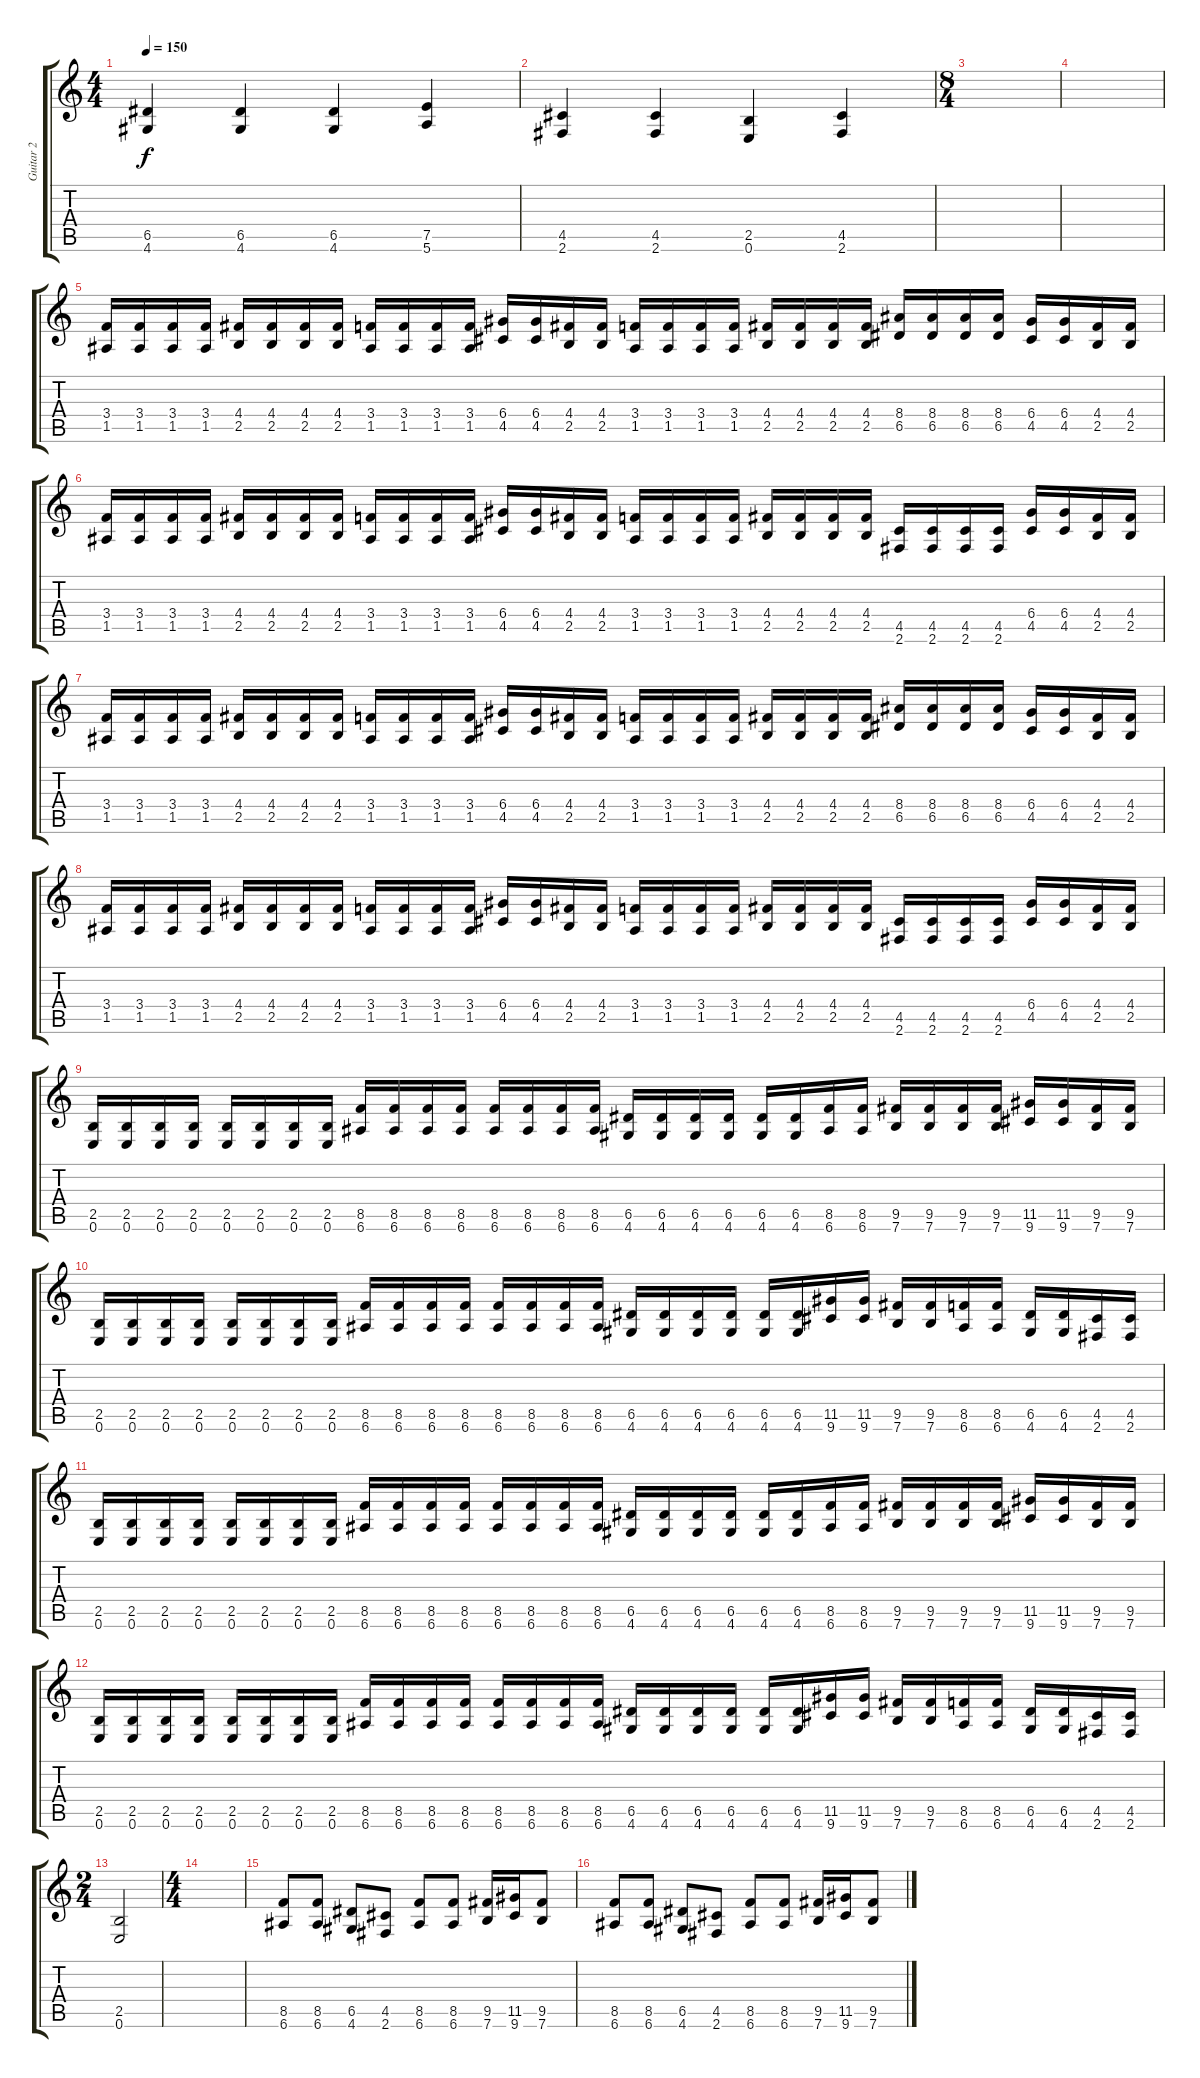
\track ("Guitar 2" "Guitar 2") {instrument distortionguitar}
\staff {score tabs}
\tuning (E4 B3 G3 D3 A2 E2) {hide}
\ts (4 4)
\tempo 150
\clef g2
\ks c
(6.5 4.6).4{dy f} (6.5 4.6).4 (6.5 4.6).4 (7.5 5.6).4 |
(4.5 2.6).4 (4.5 2.6).4 (2.5 0.6).4 (4.5 2.6).4 |
\ts (8 4)
|
|
(3.4 1.5).16 (3.4 1.5).16 (3.4 1.5).16 (3.4 1.5).16 (4.4 2.5).16 (4.4 2.5).16 (4.4 2.5).16 (4.4 2.5).16 (3.4 1.5).16 (3.4 1.5).16 (3.4 1.5).16 (3.4 1.5).16 (6.4 4.5).16 (6.4 4.5).16 (4.4 2.5).16 (4.4 2.5).16 (3.4 1.5).16 (3.4 1.5).16 (3.4 1.5).16 (3.4 1.5).16 (4.4 2.5).16 (4.4 2.5).16 (4.4 2.5).16 (4.4 2.5).16 (8.4 6.5).16 (8.4 6.5).16 (8.4 6.5).16 (8.4 6.5).16 (6.4 4.5).16 (6.4 4.5).16 (4.4 2.5).16 (4.4 2.5).16 |
(3.4 1.5).16 (3.4 1.5).16 (3.4 1.5).16 (3.4 1.5).16 (4.4 2.5).16 (4.4 2.5).16 (4.4 2.5).16 (4.4 2.5).16 (3.4 1.5).16 (3.4 1.5).16 (3.4 1.5).16 (3.4 1.5).16 (6.4 4.5).16 (6.4 4.5).16 (4.4 2.5).16 (4.4 2.5).16 (3.4 1.5).16 (3.4 1.5).16 (3.4 1.5).16 (3.4 1.5).16 (4.4 2.5).16 (4.4 2.5).16 (4.4 2.5).16 (4.4 2.5).16 (4.5 2.6).16 (4.5 2.6).16 (4.5 2.6).16 (4.5 2.6).16 (6.4 4.5).16 (6.4 4.5).16 (4.4 2.5).16 (4.4 2.5).16 |
(3.4 1.5).16 (3.4 1.5).16 (3.4 1.5).16 (3.4 1.5).16 (4.4 2.5).16 (4.4 2.5).16 (4.4 2.5).16 (4.4 2.5).16 (3.4 1.5).16 (3.4 1.5).16 (3.4 1.5).16 (3.4 1.5).16 (6.4 4.5).16 (6.4 4.5).16 (4.4 2.5).16 (4.4 2.5).16 (3.4 1.5).16 (3.4 1.5).16 (3.4 1.5).16 (3.4 1.5).16 (4.4 2.5).16 (4.4 2.5).16 (4.4 2.5).16 (4.4 2.5).16 (8.4 6.5).16 (8.4 6.5).16 (8.4 6.5).16 (8.4 6.5).16 (6.4 4.5).16 (6.4 4.5).16 (4.4 2.5).16 (4.4 2.5).16 |
(3.4 1.5).16 (3.4 1.5).16 (3.4 1.5).16 (3.4 1.5).16 (4.4 2.5).16 (4.4 2.5).16 (4.4 2.5).16 (4.4 2.5).16 (3.4 1.5).16 (3.4 1.5).16 (3.4 1.5).16 (3.4 1.5).16 (6.4 4.5).16 (6.4 4.5).16 (4.4 2.5).16 (4.4 2.5).16 (3.4 1.5).16 (3.4 1.5).16 (3.4 1.5).16 (3.4 1.5).16 (4.4 2.5).16 (4.4 2.5).16 (4.4 2.5).16 (4.4 2.5).16 (4.5 2.6).16 (4.5 2.6).16 (4.5 2.6).16 (4.5 2.6).16 (6.4 4.5).16 (6.4 4.5).16 (4.4 2.5).16 (4.4 2.5).16 |
(2.5 0.6).16 (2.5 0.6).16 (2.5 0.6).16 (2.5 0.6).16 (2.5 0.6).16 (2.5 0.6).16 (2.5 0.6).16 (2.5 0.6).16 (8.5 6.6).16 (8.5 6.6).16 (8.5 6.6).16 (8.5 6.6).16 (8.5 6.6).16 (8.5 6.6).16 (8.5 6.6).16 (8.5 6.6).16 (6.5 4.6).16 (6.5 4.6).16 (6.5 4.6).16 (6.5 4.6).16 (6.5 4.6).16 (6.5 4.6).16 (8.5 6.6).16 (8.5 6.6).16 (9.5 7.6).16 (9.5 7.6).16 (9.5 7.6).16 (9.5 7.6).16 (11.5 9.6).16 (11.5 9.6).16 (9.5 7.6).16 (9.5 7.6).16 |
(2.5 0.6).16 (2.5 0.6).16 (2.5 0.6).16 (2.5 0.6).16 (2.5 0.6).16 (2.5 0.6).16 (2.5 0.6).16 (2.5 0.6).16 (8.5 6.6).16 (8.5 6.6).16 (8.5 6.6).16 (8.5 6.6).16 (8.5 6.6).16 (8.5 6.6).16 (8.5 6.6).16 (8.5 6.6).16 (6.5 4.6).16 (6.5 4.6).16 (6.5 4.6).16 (6.5 4.6).16 (6.5 4.6).16 (6.5 4.6).16 (11.5 9.6).16 (11.5 9.6).16 (9.5 7.6).16 (9.5 7.6).16 (8.5 6.6).16 (8.5 6.6).16 (6.5 4.6).16 (6.5 4.6).16 (4.5 2.6).16 (4.5 2.6).16 |
(2.5 0.6).16 (2.5 0.6).16 (2.5 0.6).16 (2.5 0.6).16 (2.5 0.6).16 (2.5 0.6).16 (2.5 0.6).16 (2.5 0.6).16 (8.5 6.6).16 (8.5 6.6).16 (8.5 6.6).16 (8.5 6.6).16 (8.5 6.6).16 (8.5 6.6).16 (8.5 6.6).16 (8.5 6.6).16 (6.5 4.6).16 (6.5 4.6).16 (6.5 4.6).16 (6.5 4.6).16 (6.5 4.6).16 (6.5 4.6).16 (8.5 6.6).16 (8.5 6.6).16 (9.5 7.6).16 (9.5 7.6).16 (9.5 7.6).16 (9.5 7.6).16 (11.5 9.6).16 (11.5 9.6).16 (9.5 7.6).16 (9.5 7.6).16 |
(2.5 0.6).16 (2.5 0.6).16 (2.5 0.6).16 (2.5 0.6).16 (2.5 0.6).16 (2.5 0.6).16 (2.5 0.6).16 (2.5 0.6).16 (8.5 6.6).16 (8.5 6.6).16 (8.5 6.6).16 (8.5 6.6).16 (8.5 6.6).16 (8.5 6.6).16 (8.5 6.6).16 (8.5 6.6).16 (6.5 4.6).16 (6.5 4.6).16 (6.5 4.6).16 (6.5 4.6).16 (6.5 4.6).16 (6.5 4.6).16 (11.5 9.6).16 (11.5 9.6).16 (9.5 7.6).16 (9.5 7.6).16 (8.5 6.6).16 (8.5 6.6).16 (6.5 4.6).16 (6.5 4.6).16 (4.5 2.6).16 (4.5 2.6).16 |
\ts (2 4)
(2.5 0.6).2 |
\ts (4 4)
|
(8.5 6.6).8 (8.5 6.6).8 (6.5 4.6).8 (4.5 2.6).8 (8.5 6.6).8 (8.5 6.6).8 (9.5 7.6).16 (11.5 9.6).16 (9.5 7.6).8 |
(8.5 6.6).8 (8.5 6.6).8 (6.5 4.6).8 (4.5 2.6).8 (8.5 6.6).8 (8.5 6.6).8 (9.5 7.6).16 (11.5 9.6).16 (9.5 7.6).8
